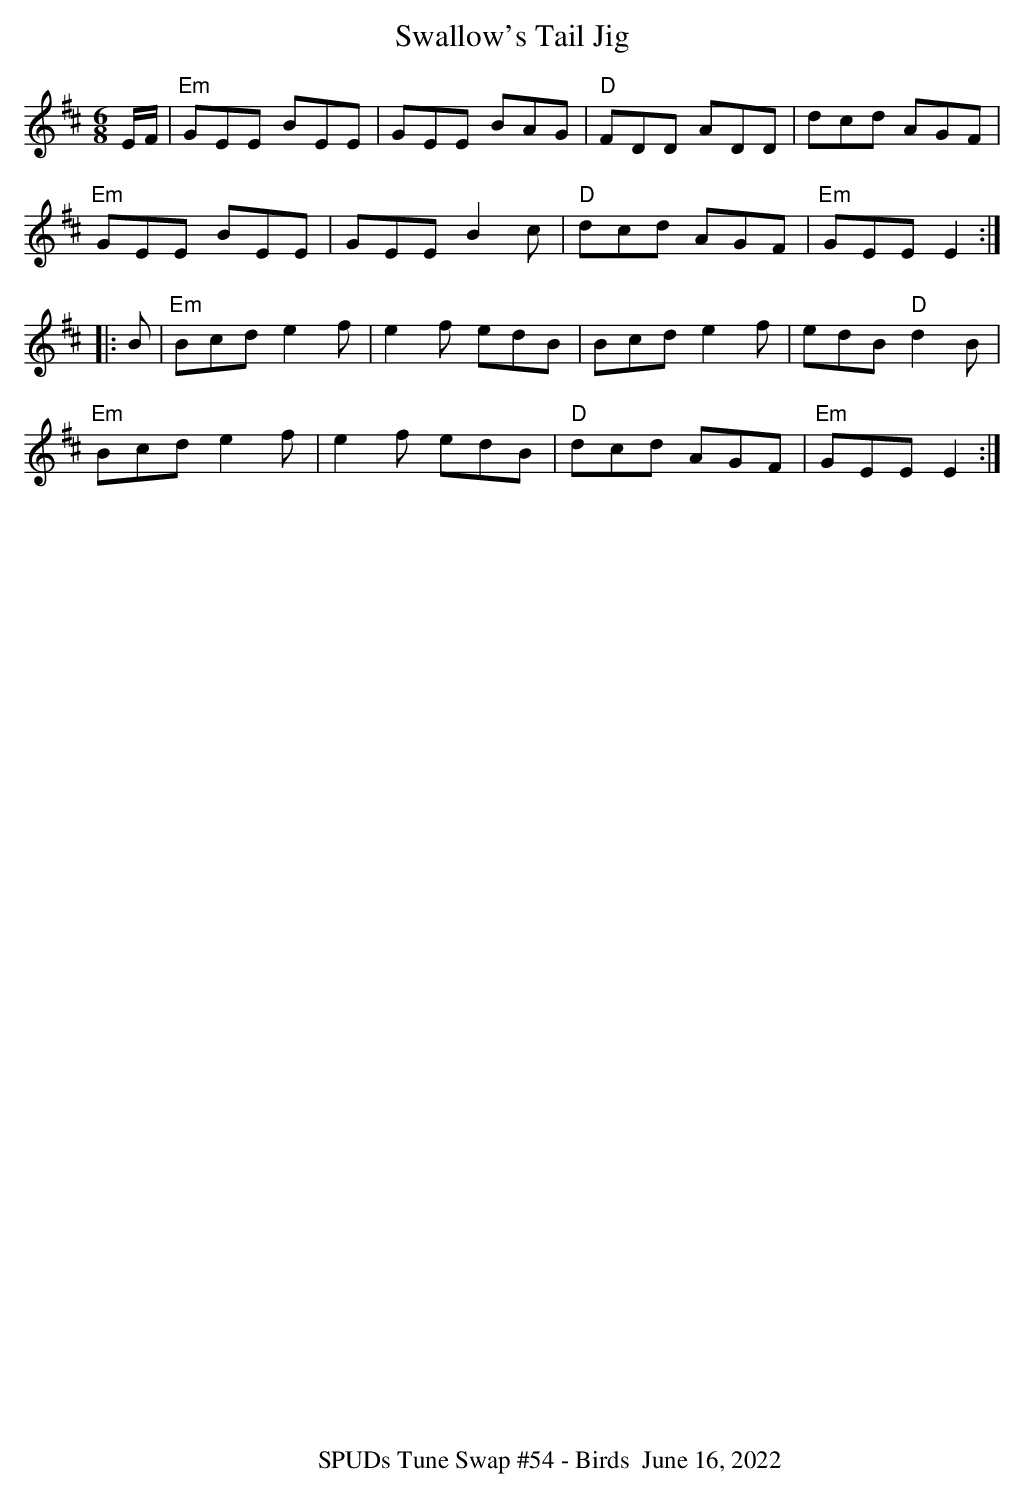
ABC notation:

X:1
T: Swallow's Tail Jig
M: 6/8
L: 1/8
K: EDor
E/F/| "Em"GEE BEE | GEE BAG | "D"FDD ADD | dcd AGF |
"Em"GEE BEE | GEE B2c | "D"dcd AGF | "Em"GEE E2 :|
|:B | "Em"Bcd e2f | e2f edB | Bcd e2f | edB "D"d2B |
"Em"Bcd e2f | e2f edB | "D"dcd AGF | "Em"GEE E2 :|
